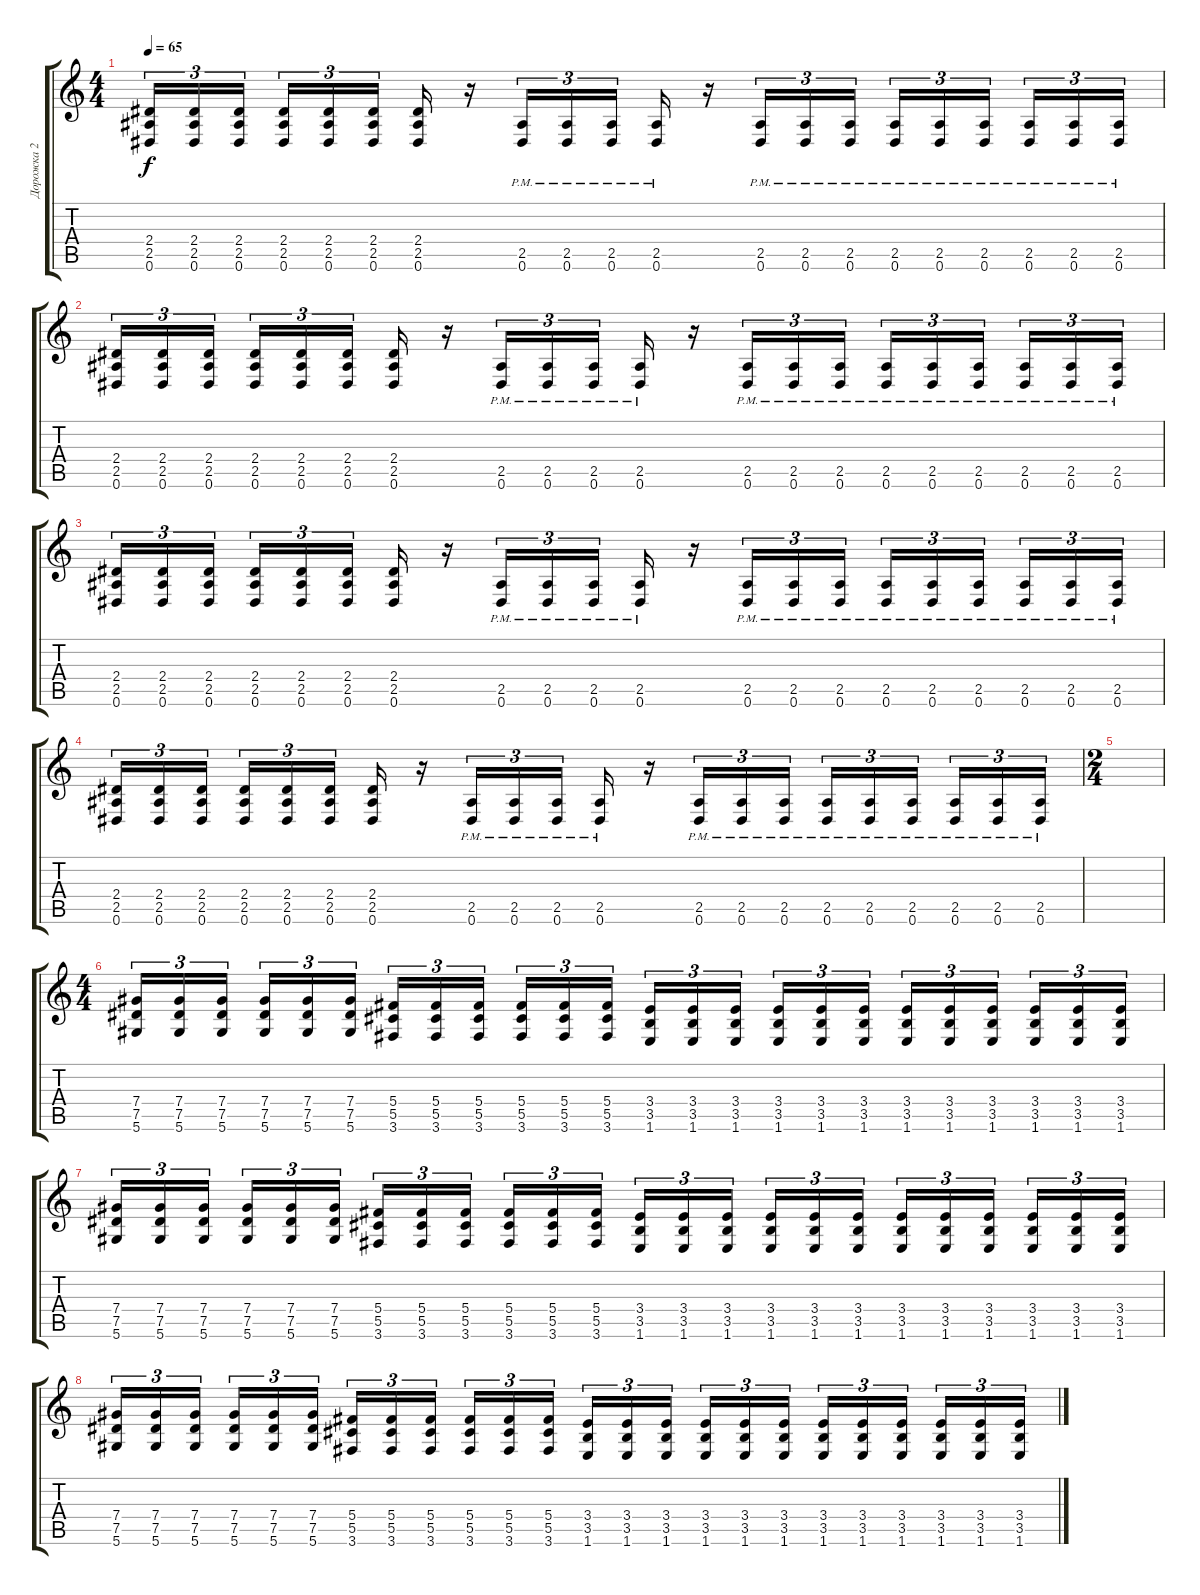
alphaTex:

\track ("Дорожка 2" "Дорожка 2") {instrument distortionguitar}
\staff {score tabs}
\tuning (Eb4 Bb3 Gb3 Db3 Ab2 Eb2) {hide}
\ts (4 4)
\tempo 65
\clef g2
\ks c
(2.4 2.5 0.6).16{tu (3 2) dy f} (2.4 2.5 0.6).16{tu (3 2)} (2.4 2.5 0.6).16{tu (3 2) beam splitsecondary} (2.4 2.5 0.6).16{tu (3 2)} (2.4 2.5 0.6).16{tu (3 2)} (2.4 2.5 0.6).16{tu (3 2)} (2.4 2.5 0.6).16 r.16 (2.5{pm} 0.6{pm}).16{tu (3 2)} (2.5{pm} 0.6{pm}).16{tu (3 2)} (2.5{pm} 0.6{pm}).16{tu (3 2)} (2.5{pm} 0.6{pm}).16 r.16 (2.5{pm} 0.6{pm}).16{tu (3 2)} (2.5{pm} 0.6{pm}).16{tu (3 2)} (2.5{pm} 0.6{pm}).16{tu (3 2)} (2.5{pm} 0.6{pm}).16{tu (3 2)} (2.5{pm} 0.6{pm}).16{tu (3 2)} (2.5{pm} 0.6{pm}).16{tu (3 2) beam splitsecondary} (2.5{pm} 0.6{pm}).16{tu (3 2)} (2.5{pm} 0.6{pm}).16{tu (3 2)} (2.5{pm} 0.6{pm}).16{tu (3 2)} |
(2.4 2.5 0.6).16{tu (3 2)} (2.4 2.5 0.6).16{tu (3 2)} (2.4 2.5 0.6).16{tu (3 2) beam splitsecondary} (2.4 2.5 0.6).16{tu (3 2)} (2.4 2.5 0.6).16{tu (3 2)} (2.4 2.5 0.6).16{tu (3 2)} (2.4 2.5 0.6).16 r.16 (2.5{pm} 0.6{pm}).16{tu (3 2)} (2.5{pm} 0.6{pm}).16{tu (3 2)} (2.5{pm} 0.6{pm}).16{tu (3 2)} (2.5{pm} 0.6{pm}).16 r.16 (2.5{pm} 0.6{pm}).16{tu (3 2)} (2.5{pm} 0.6{pm}).16{tu (3 2)} (2.5{pm} 0.6{pm}).16{tu (3 2)} (2.5{pm} 0.6{pm}).16{tu (3 2)} (2.5{pm} 0.6{pm}).16{tu (3 2)} (2.5{pm} 0.6{pm}).16{tu (3 2) beam splitsecondary} (2.5{pm} 0.6{pm}).16{tu (3 2)} (2.5{pm} 0.6{pm}).16{tu (3 2)} (2.5{pm} 0.6{pm}).16{tu (3 2)} |
(2.4 2.5 0.6).16{tu (3 2)} (2.4 2.5 0.6).16{tu (3 2)} (2.4 2.5 0.6).16{tu (3 2) beam splitsecondary} (2.4 2.5 0.6).16{tu (3 2)} (2.4 2.5 0.6).16{tu (3 2)} (2.4 2.5 0.6).16{tu (3 2)} (2.4 2.5 0.6).16 r.16 (2.5{pm} 0.6{pm}).16{tu (3 2)} (2.5{pm} 0.6{pm}).16{tu (3 2)} (2.5{pm} 0.6{pm}).16{tu (3 2)} (2.5{pm} 0.6{pm}).16 r.16 (2.5{pm} 0.6{pm}).16{tu (3 2)} (2.5{pm} 0.6{pm}).16{tu (3 2)} (2.5{pm} 0.6{pm}).16{tu (3 2)} (2.5{pm} 0.6{pm}).16{tu (3 2)} (2.5{pm} 0.6{pm}).16{tu (3 2)} (2.5{pm} 0.6{pm}).16{tu (3 2) beam splitsecondary} (2.5{pm} 0.6{pm}).16{tu (3 2)} (2.5{pm} 0.6{pm}).16{tu (3 2)} (2.5{pm} 0.6{pm}).16{tu (3 2)} |
(2.4 2.5 0.6).16{tu (3 2)} (2.4 2.5 0.6).16{tu (3 2)} (2.4 2.5 0.6).16{tu (3 2) beam splitsecondary} (2.4 2.5 0.6).16{tu (3 2)} (2.4 2.5 0.6).16{tu (3 2)} (2.4 2.5 0.6).16{tu (3 2)} (2.4 2.5 0.6).16 r.16 (2.5{pm} 0.6{pm}).16{tu (3 2)} (2.5{pm} 0.6{pm}).16{tu (3 2)} (2.5{pm} 0.6{pm}).16{tu (3 2)} (2.5{pm} 0.6{pm}).16 r.16 (2.5{pm} 0.6{pm}).16{tu (3 2)} (2.5{pm} 0.6{pm}).16{tu (3 2)} (2.5{pm} 0.6{pm}).16{tu (3 2)} (2.5{pm} 0.6{pm}).16{tu (3 2)} (2.5{pm} 0.6{pm}).16{tu (3 2)} (2.5{pm} 0.6{pm}).16{tu (3 2) beam splitsecondary} (2.5{pm} 0.6{pm}).16{tu (3 2)} (2.5{pm} 0.6{pm}).16{tu (3 2)} (2.5{pm} 0.6{pm}).16{tu (3 2)} |
\ts (2 4)
|
\ts (4 4)
(7.4 7.5 5.6).16{tu (3 2)} (7.4 7.5 5.6).16{tu (3 2)} (7.4 7.5 5.6).16{tu (3 2) beam splitsecondary} (7.4 7.5 5.6).16{tu (3 2)} (7.4 7.5 5.6).16{tu (3 2)} (7.4 7.5 5.6).16{tu (3 2)} (5.4 5.5 3.6).16{tu (3 2)} (5.4 5.5 3.6).16{tu (3 2)} (5.4 5.5 3.6).16{tu (3 2) beam splitsecondary} (5.4 5.5 3.6).16{tu (3 2)} (5.4 5.5 3.6).16{tu (3 2)} (5.4 5.5 3.6).16{tu (3 2)} (3.4 3.5 1.6).16{tu (3 2)} (3.4 3.5 1.6).16{tu (3 2)} (3.4 3.5 1.6).16{tu (3 2) beam splitsecondary} (3.4 3.5 1.6).16{tu (3 2)} (3.4 3.5 1.6).16{tu (3 2)} (3.4 3.5 1.6).16{tu (3 2)} (3.4 3.5 1.6).16{tu (3 2)} (3.4 3.5 1.6).16{tu (3 2)} (3.4 3.5 1.6).16{tu (3 2) beam splitsecondary} (3.4 3.5 1.6).16{tu (3 2)} (3.4 3.5 1.6).16{tu (3 2)} (3.4 3.5 1.6).16{tu (3 2)} |
(7.4 7.5 5.6).16{tu (3 2)} (7.4 7.5 5.6).16{tu (3 2)} (7.4 7.5 5.6).16{tu (3 2) beam splitsecondary} (7.4 7.5 5.6).16{tu (3 2)} (7.4 7.5 5.6).16{tu (3 2)} (7.4 7.5 5.6).16{tu (3 2)} (5.4 5.5 3.6).16{tu (3 2)} (5.4 5.5 3.6).16{tu (3 2)} (5.4 5.5 3.6).16{tu (3 2) beam splitsecondary} (5.4 5.5 3.6).16{tu (3 2)} (5.4 5.5 3.6).16{tu (3 2)} (5.4 5.5 3.6).16{tu (3 2)} (3.4 3.5 1.6).16{tu (3 2)} (3.4 3.5 1.6).16{tu (3 2)} (3.4 3.5 1.6).16{tu (3 2) beam splitsecondary} (3.4 3.5 1.6).16{tu (3 2)} (3.4 3.5 1.6).16{tu (3 2)} (3.4 3.5 1.6).16{tu (3 2)} (3.4 3.5 1.6).16{tu (3 2)} (3.4 3.5 1.6).16{tu (3 2)} (3.4 3.5 1.6).16{tu (3 2) beam splitsecondary} (3.4 3.5 1.6).16{tu (3 2)} (3.4 3.5 1.6).16{tu (3 2)} (3.4 3.5 1.6).16{tu (3 2)} |
(7.4 7.5 5.6).16{tu (3 2)} (7.4 7.5 5.6).16{tu (3 2)} (7.4 7.5 5.6).16{tu (3 2) beam splitsecondary} (7.4 7.5 5.6).16{tu (3 2)} (7.4 7.5 5.6).16{tu (3 2)} (7.4 7.5 5.6).16{tu (3 2)} (5.4 5.5 3.6).16{tu (3 2)} (5.4 5.5 3.6).16{tu (3 2)} (5.4 5.5 3.6).16{tu (3 2) beam splitsecondary} (5.4 5.5 3.6).16{tu (3 2)} (5.4 5.5 3.6).16{tu (3 2)} (5.4 5.5 3.6).16{tu (3 2)} (3.4 3.5 1.6).16{tu (3 2)} (3.4 3.5 1.6).16{tu (3 2)} (3.4 3.5 1.6).16{tu (3 2) beam splitsecondary} (3.4 3.5 1.6).16{tu (3 2)} (3.4 3.5 1.6).16{tu (3 2)} (3.4 3.5 1.6).16{tu (3 2)} (3.4 3.5 1.6).16{tu (3 2)} (3.4 3.5 1.6).16{tu (3 2)} (3.4 3.5 1.6).16{tu (3 2) beam splitsecondary} (3.4 3.5 1.6).16{tu (3 2)} (3.4 3.5 1.6).16{tu (3 2)} (3.4 3.5 1.6).16{tu (3 2)}
